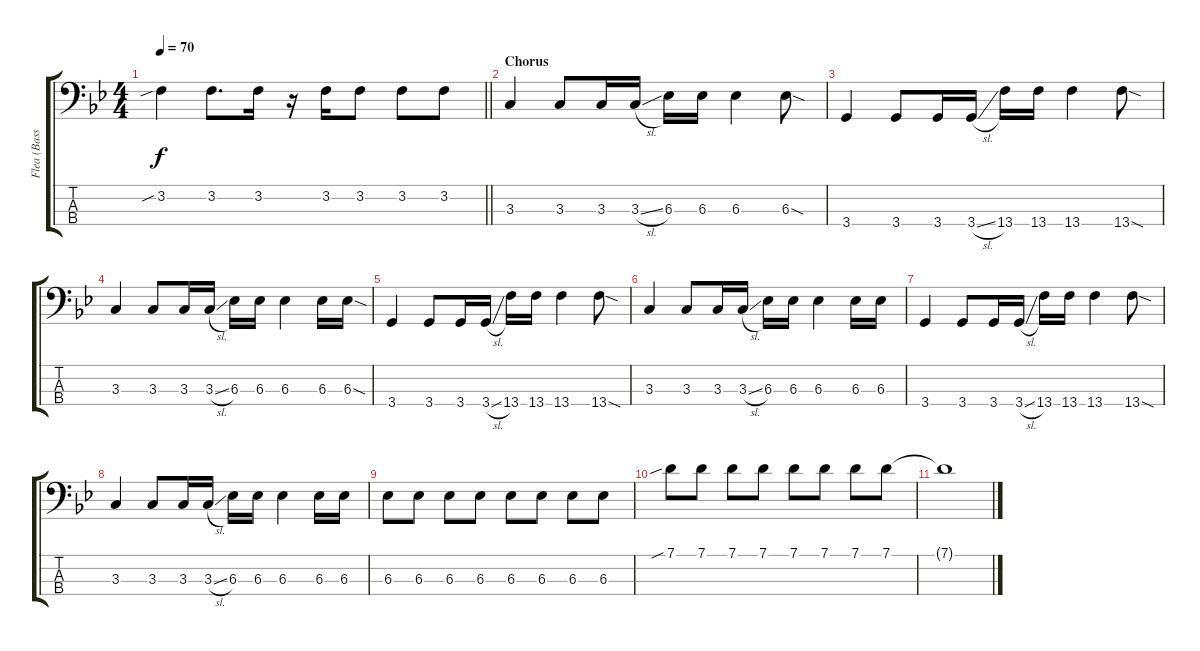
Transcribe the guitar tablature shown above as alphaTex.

\track ("Flea (Bass)" "Flea (Bass") {instrument electricbassfinger}
\staff {score tabs}
\tuning (G2 D2 A1 E1) {hide}
\ts (4 4)
\tempo 70
\clef f4
\barLineRight lightlight
\ks bb
3.2{sib}.4{dy f} 3.2.8{d} 3.2.16 r.16 3.2.16 3.2.8 3.2.8 3.2.8 |
\section ("" "Chorus")
3.3.4 3.3.8 3.3.16 3.3{sl}.16 6.3.16 6.3.16 6.3.4 6.3{sod}.8 |
3.4.4 3.4.8 3.4.16 3.4{sl}.16 13.4.16 13.4.16 13.4.4 13.4{sod}.8 |
3.3.4 3.3.8 3.3.16 3.3{sl}.16 6.3.16 6.3.16 6.3.4 6.3.16 6.3{sod}.16 |
3.4.4 3.4.8 3.4.16 3.4{sl}.16 13.4.16 13.4.16 13.4.4 13.4{sod}.8 |
3.3.4 3.3.8 3.3.16 3.3{sl}.16 6.3.16 6.3.16 6.3.4 6.3.16 6.3.16 |
3.4.4 3.4.8 3.4.16 3.4{sl}.16 13.4.16 13.4.16 13.4.4 13.4{sod}.8 |
3.3.4 3.3.8 3.3.16 3.3{sl}.16 6.3.16 6.3.16 6.3.4 6.3.16 6.3.16 |
6.3.8 6.3.8 6.3.8 6.3.8 6.3.8 6.3.8 6.3.8 6.3.8 |
7.1{sib}.8 7.1.8 7.1.8 7.1.8 7.1.8 7.1.8 7.1.8 7.1.8 |
7.1{t}.1
